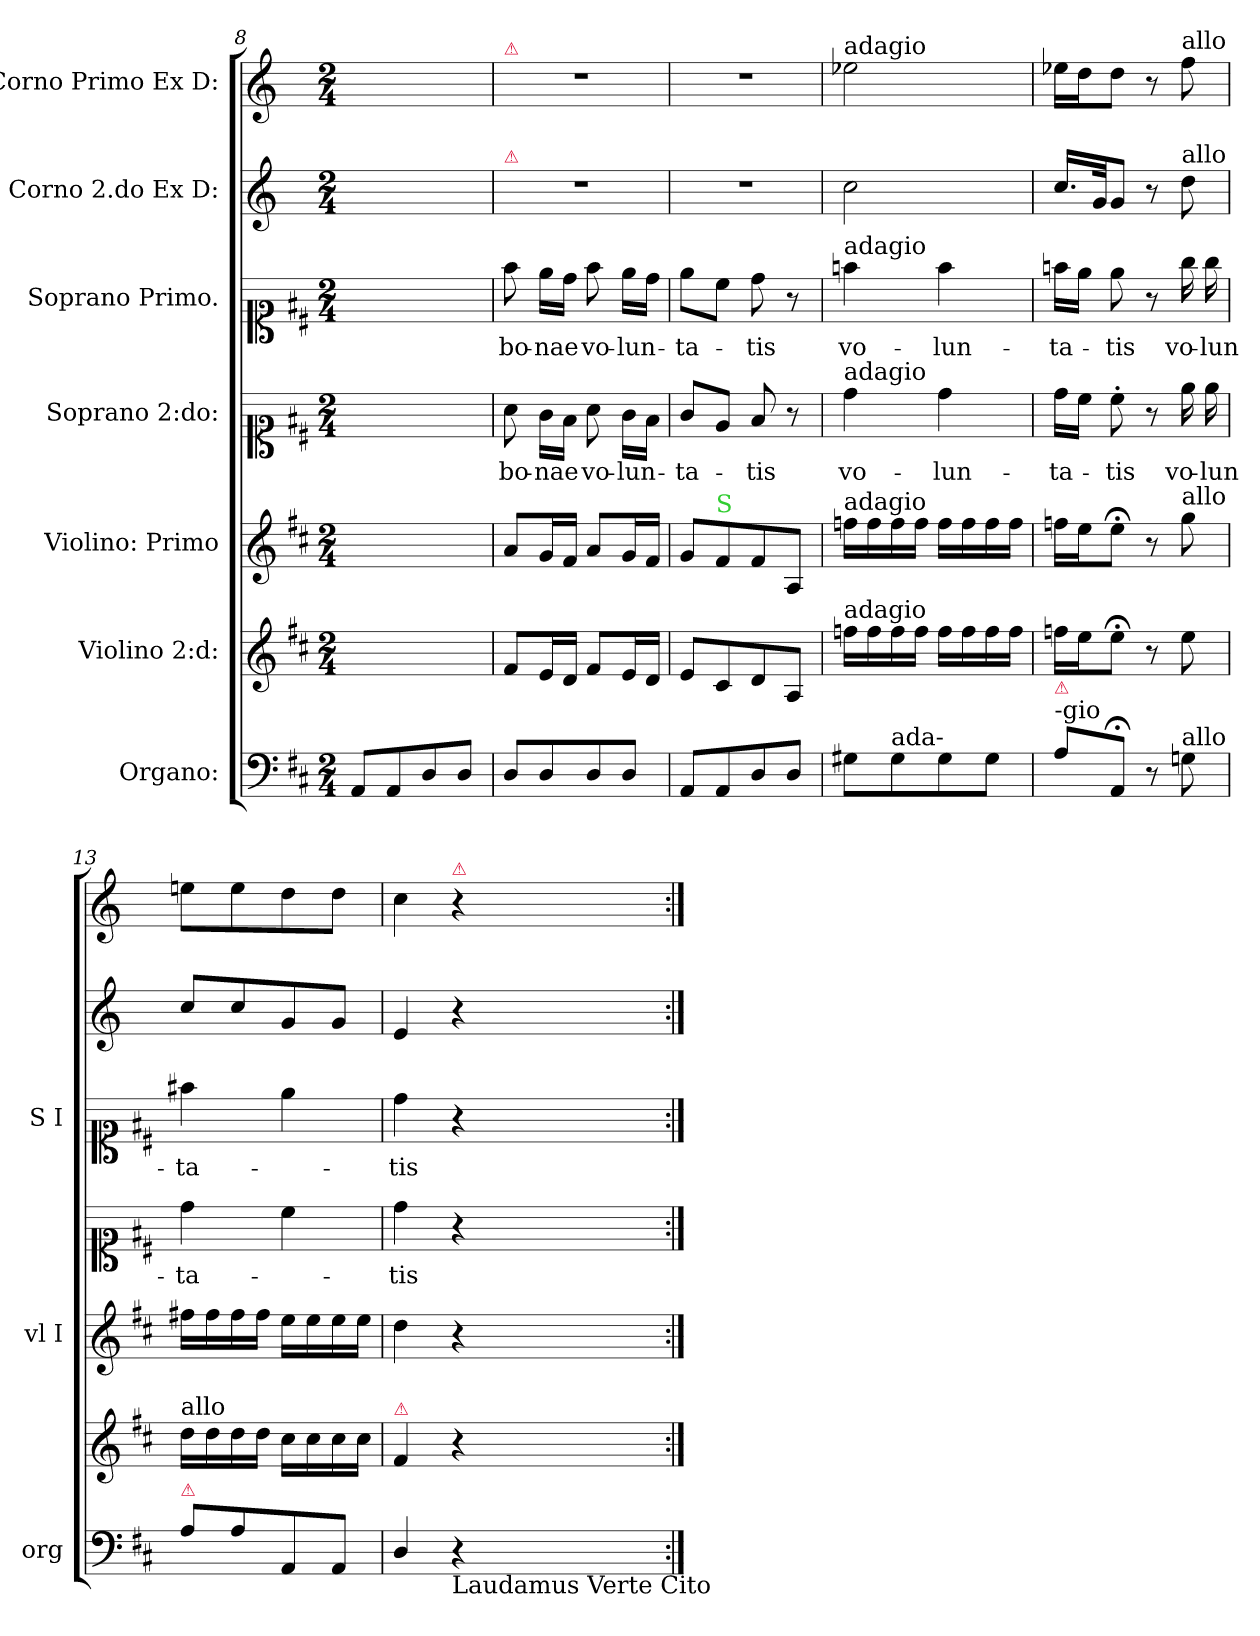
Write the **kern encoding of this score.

**kern	**kern	**kern	**kern	**text	**kern	**text	**kern	**kern
*part7	*part6	*part5	*part4	*part4	*part3	*part3	*part2	*part1
*staff7	*staff6	*staff5	*staff4	*staff4	*staff3	*staff3	*staff2	*staff1
*I"Organo:	*I"Violino 2:d:	*I"Violino: Primo	*I"Soprano 2:do:	*	*I"Soprano Primo.	*	*I"Corno 2.do Ex D:	*I"Corno Primo Ex D:
*I'org	*	*I'vl I	*	*	*I'S I	*	*	*
*clefF4	*clefG2	*clefG2	*clefC1	*	*clefC1	*	*clefG2	*clefG2
*	*	*	*	*	*	*	*ITrd6c10	*ITrd6c10
*k[f#c#]	*k[f#c#]	*k[f#c#]	*k[f#c#]	*	*k[f#c#]	*	*k[f#c#]	*k[f#c#]
*M2/4	*M2/4	*M2/4	*M2/4	*	*M2/4	*	*M2/4	*M2/4
=8	=8	=8	=8	=8	=8	=8	=8	=8
8AA/L	2ryy	2ryy	2ryy	.	2ryy	.	2ryy	2ryy
8AA/	.	.	.	.	.	.	.	.
8D/	.	.	.	.	.	.	.	.
8D/J	.	.	.	.	.	.	.	.
=9	=9	=9	=9	=9	=9	=9	=9	=9
!	!	!	!	!	!	!	!	!LO:TX:a:color=crimson:t=⚠
!	!	!	!	!	!	!	!LO:TX:a:color=crimson:t=⚠	!
8D/L	8f#/L	8a/L	8a\	bo-	8ff#\	bo-	2r	2r
8D/	16e/L	16g/L	16g\LL	-nae	16ee\LL	-nae	.	.
.	16d/JJ	16f#/JJ	16f#\JJ	.	16dd\JJ	.	.	.
8D/	8f#/L	8a/L	8a\	vo-	8ff#\	vo-	.	.
8D/J	16e/L	16g/L	16g\LL	-lun-	16ee\LL	-lun-	.	.
.	16d/JJ	16f#/JJ	16f#\JJ	.	16dd\JJ	.	.	.
=10	=10	=10	=10	=10	=10	=10	=10	=10
8AA/L	8e/L	8g/L	8g/L	-ta-	8ee\L	-ta-	2r	2r
!	!	!LO:TX:a:color=limegreen:t=S	!	!	!	!	!	!
8AA/	8c#/	8f#/	8e/J	.	8cc#\J	.	.	.
8D/	8d/	8f#/	8f#/	-tis	8dd\	-tis	.	.
8D/J	8A/J	8A/J	8r	.	8r	.	.	.
=11	=11	=11	=11	=11	=11	=11	=11	=11
!	!	!	!	!	!	!	!	!LO:TX:a:t=adagio
!	!	!	!	!	!LO:TX:a:t=adagio	!	!	!
!	!	!	!LO:TX:a:t=adagio	!	!	!	!	!
!	!	!LO:TX:a:t=adagio	!	!	!	!	!	!
!	!LO:TX:a:t=adagio	!	!	!	!	!	!	!
8G#X\L	16ffn\LL	16ffn\LL	4dd\	vo-	4ffn\	vo-	2d\	2fn\
.	16ff\	16ff\	.	.	.	.	.	.
!LO:TX:a:t=ada-	!	!	!	!	!	!	!	!
8G#\	16ff\	16ff\	.	.	.	.	.	.
.	16ff\JJ	16ff\JJ	.	.	.	.	.	.
8G#\	16ff\LL	16ff\LL	4dd\	-lun-	4ff\	-lun-	.	.
.	16ff\	16ff\	.	.	.	.	.	.
8G#\J	16ff\	16ff\	.	.	.	.	.	.
.	16ff\JJ	16ff\JJ	.	.	.	.	.	.
=12	=12	=12	=12	=12	=12	=12	=12	=12
!LO:TX:a:t=-gio	!	!	!	!	!	!	!	!
!LO:TX:a:color=crimson:t=⚠	!	!	!	!	!	!	!	!
8A\L	16ffn\LL	16ffn\LL	16dd\LL	-ta-	16ffn\LL	-ta-	16.d/LL	16fn\LL
.	16ee\J	16ee\J	16cc#\JJ	.	16ee\JJ	.	.	16e\J
.	.	.	.	.	.	.	32A/JK	.
8AA;/J	8ee;<\J	8ee;<\J	8cc#'\	-tis	8ee\	-tis	8A/J	8e\J
8r	8r	8r	8r	.	8r	.	8r	8r
!	!	!	!	!	!	!	!	!LO:TX:a:t=allo
!	!	!	!	!	!	!	!LO:TX:a:t=allo	!
!	!	!LO:TX:a:t=allo	!	!	!	!	!	!
!LO:TX:a:t=allo	!	!	!	!	!	!	!	!
8Gn\	8ee\	8gg\	16ee\	vo-	16gg\	vo-	8e\	8g\
.	.	.	16ee\	-lun-	16gg\	-lun-	.	.
=13	=13	=13	=13	=13	=13	=13	=13	=13
!	!LO:TX:a:t=allo	!	!	!	!	!	!	!
!LO:TX:a:color=crimson:t=⚠	!	!	!	!	!	!	!	!
8A\L	16dd\LL	16ff#X\LL	4dd\	-ta-	4ff#X\	-ta-	8d/L	8f#X\L
.	16dd\	16ff#\	.	.	.	.	.	.
8A\	16dd\	16ff#\	.	.	.	.	8d/	8f#\
.	16dd\JJ	16ff#\JJ	.	.	.	.	.	.
8AA/	16cc#\LL	16ee\LL	4cc#\	.	4ee\	.	8A/	8e\
.	16cc#\	16ee\	.	.	.	.	.	.
8AA/J	16cc#\	16ee\	.	.	.	.	8A/J	8e\J
.	16cc#\JJ	16ee\JJ	.	.	.	.	.	.
=14	=14	=14	=14	=14	=14	=14	=14	=14
!	!LO:TX:a:color=crimson:t=⚠	!	!	!	!	!	!	!
4D/	4f#/	4dd\	4dd\	-tis	4dd\	-tis	4F#/	4d\
!	!	!	!	!	!	!	!	!LO:TX:a:color=crimson:t=⚠
!LO:TX:b:t=Laudamus Verte Cito	!	!	!	!	!	!	!	!
4r	4r	4r	4r	.	4r	.	4r	4r
=:|!	=:|!	=:|!	=:|!	=:|!	=:|!	=:|!	=:|!	=:|!
*-	*-	*-	*-	*-	*-	*-	*-	*-
